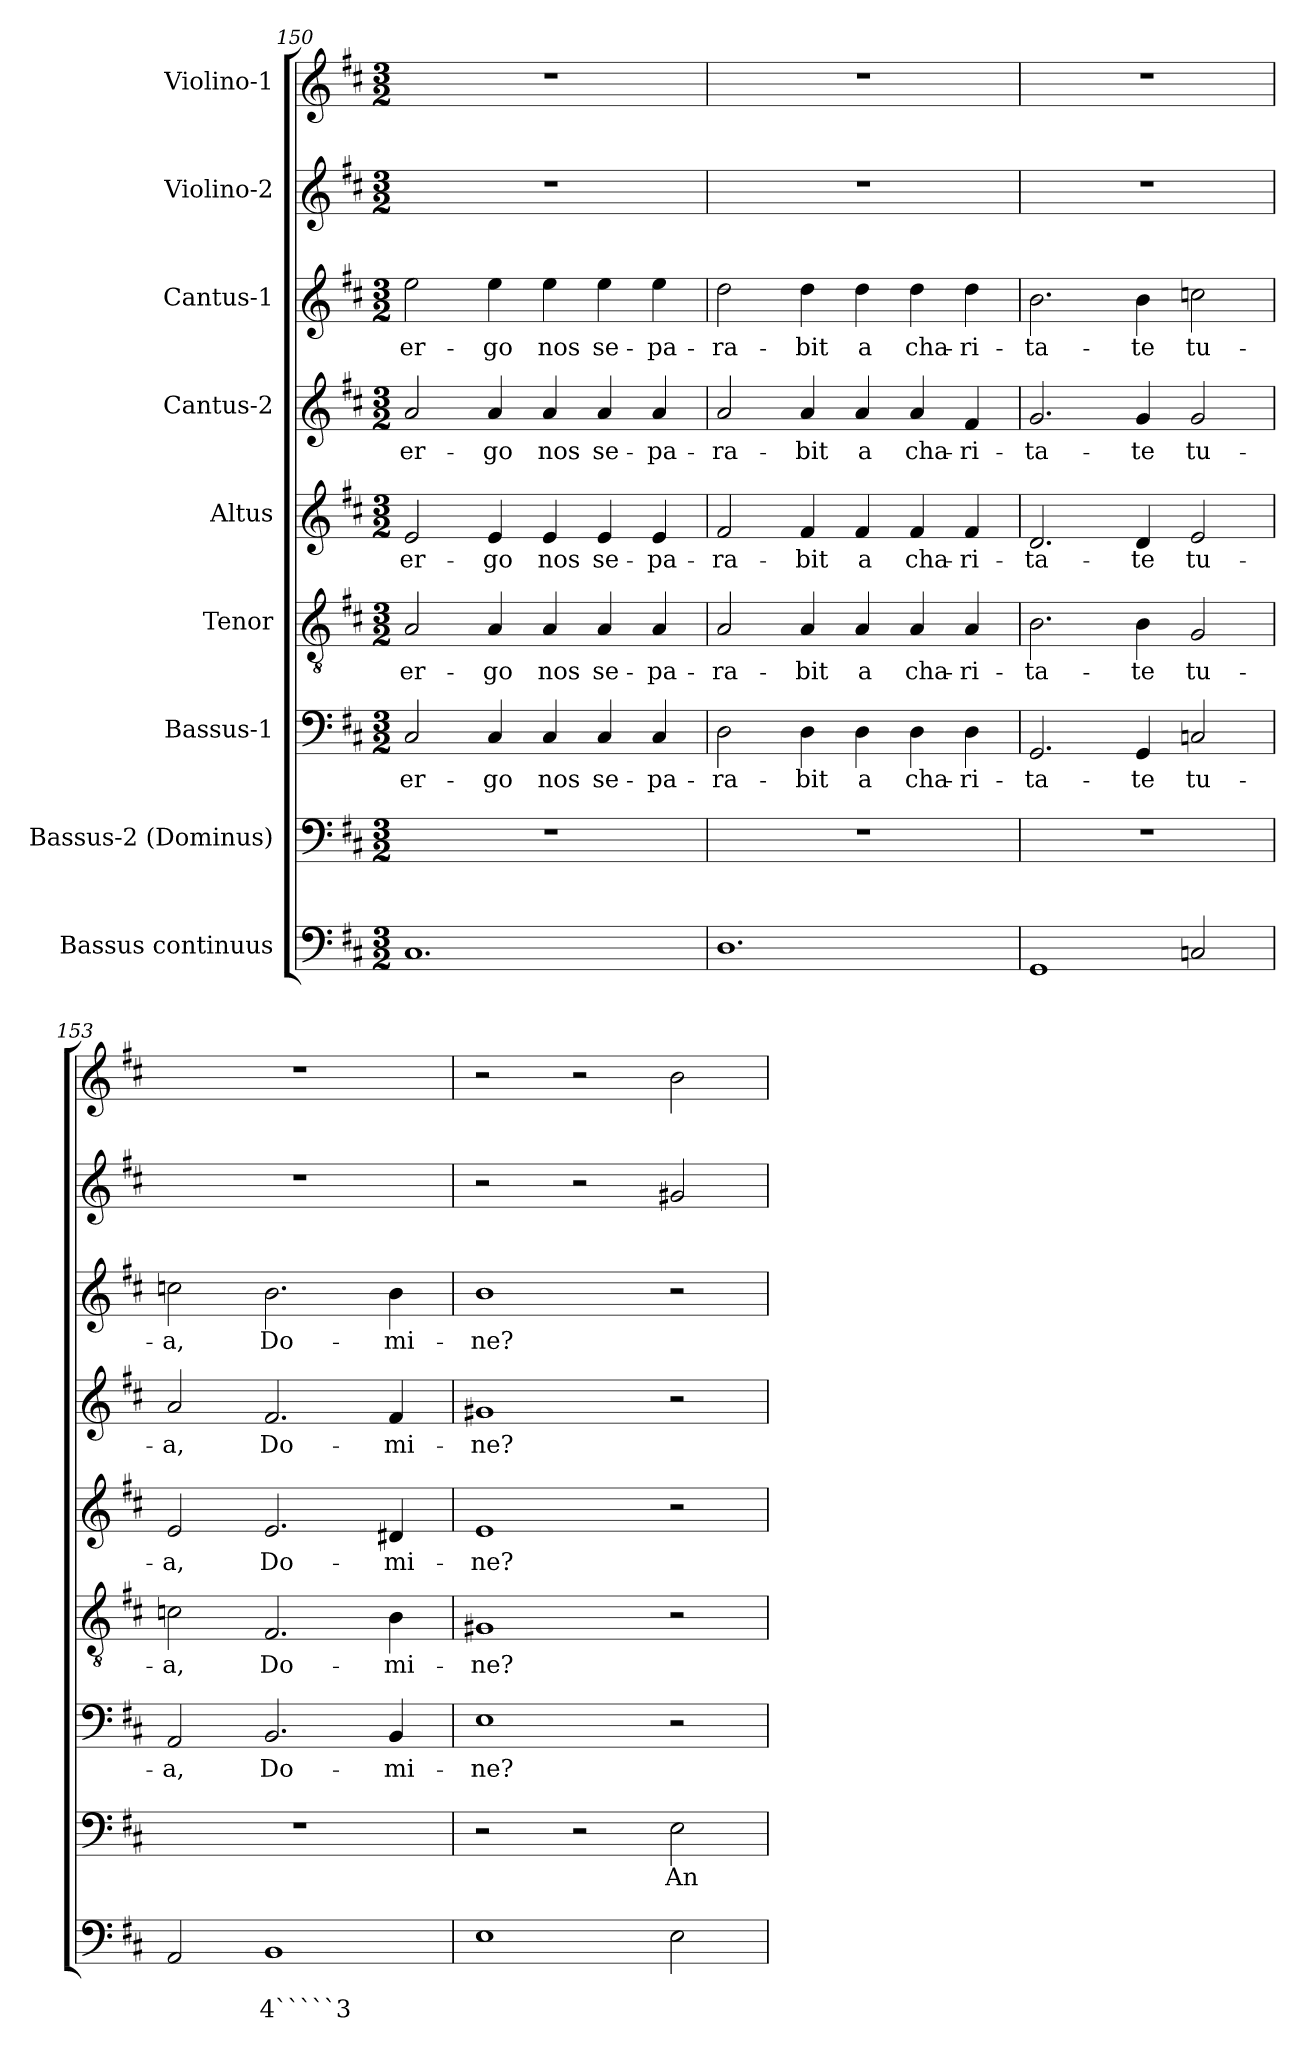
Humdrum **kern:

**kern	**text	**text	**kern	**text	**kern	**text	**kern	**text	**kern	**text	**kern	**text	**kern	**text	**kern	**kern
*part9	*part9	*part9	*part8	*part8	*part7	*part7	*part6	*part6	*part5	*part5	*part4	*part4	*part3	*part3	*part2	*part1
*staff9	*staff9	*staff9	*staff8	*staff8	*staff7	*staff7	*staff6	*staff6	*staff5	*staff5	*staff4	*staff4	*staff3	*staff3	*staff2	*staff1
*I"Bassus continuus	*	*	*I"Bassus-2 (Dominus)	*	*I"Bassus-1	*	*I"Tenor	*	*I"Altus	*	*I"Cantus-2	*	*I"Cantus-1	*	*I"Violino-2	*I"Violino-1
!!LO:PB:g=z
*clefF4	*	*	*clefF4	*	*clefF4	*	*clefGv2	*	*clefG2	*	*clefG2	*	*clefG2	*	*clefG2	*clefG2
*k[f#c#]	*	*	*k[f#c#]	*	*k[f#c#]	*	*k[f#c#]	*	*k[f#c#]	*	*k[f#c#]	*	*k[f#c#]	*	*k[f#c#]	*k[f#c#]
*D:	*	*	*D:	*	*D:	*	*D:	*	*D:	*	*D:	*	*D:	*	*D:	*D:
*M3/2	*	*	*M3/2	*	*M3/2	*	*M3/2	*	*M3/2	*	*M3/2	*	*M3/2	*	*M3/2	*M3/2
=150	=150	=150	=150	=150	=150	=150	=150	=150	=150	=150	=150	=150	=150	=150	=150	=150
!	!	!	!	!	!	!LO:LY:b	!	!LO:LY:b	!	!LO:LY:b	!	!LO:LY:b	!	!LO:LY:b	!	!
1.C#	.	.	1.r	.	2C#/	er-	2A/	er-	2e/	er-	2a/	er-	2ee\	er-	1.r	1.r
!	!	!	!	!	!	!LO:LY:b	!	!LO:LY:b	!	!LO:LY:b	!	!LO:LY:b	!	!LO:LY:b	!	!
.	.	.	.	.	4C#/	-go	4A/	-go	4e/	-go	4a/	-go	4ee\	-go	.	.
!	!	!	!	!	!	!LO:LY:b	!	!LO:LY:b	!	!LO:LY:b	!	!LO:LY:b	!	!LO:LY:b	!	!
.	.	.	.	.	4C#/	nos	4A/	nos	4e/	nos	4a/	nos	4ee\	nos	.	.
!	!	!	!	!	!	!LO:LY:b	!	!LO:LY:b	!	!LO:LY:b	!	!LO:LY:b	!	!LO:LY:b	!	!
.	.	.	.	.	4C#/	se-	4A/	se-	4e/	se-	4a/	se-	4ee\	se-	.	.
!	!	!	!	!	!	!LO:LY:b	!	!LO:LY:b	!	!LO:LY:b	!	!LO:LY:b	!	!LO:LY:b	!	!
.	.	.	.	.	4C#/	-pa-	4A/	-pa-	4e/	-pa-	4a/	-pa-	4ee\	-pa-	.	.
=151	=151	=151	=151	=151	=151	=151	=151	=151	=151	=151	=151	=151	=151	=151	=151	=151
!	!	!	!	!	!	!LO:LY:b	!	!LO:LY:b	!	!LO:LY:b	!	!LO:LY:b	!	!LO:LY:b	!	!
1.D	.	.	1.r	.	2D\	-ra-	2A/	-ra-	2f#/	-ra-	2a/	-ra-	2dd\	-ra-	1.r	1.r
!	!	!	!	!	!	!LO:LY:b	!	!LO:LY:b	!	!LO:LY:b	!	!LO:LY:b	!	!LO:LY:b	!	!
.	.	.	.	.	4D\	-bit	4A/	-bit	4f#/	-bit	4a/	-bit	4dd\	-bit	.	.
!	!	!	!	!	!	!LO:LY:b	!	!LO:LY:b	!	!LO:LY:b	!	!LO:LY:b	!	!LO:LY:b	!	!
.	.	.	.	.	4D\	a	4A/	a	4f#/	a	4a/	a	4dd\	a	.	.
!	!	!	!	!	!	!LO:LY:b	!	!LO:LY:b	!	!LO:LY:b	!	!LO:LY:b	!	!LO:LY:b	!	!
.	.	.	.	.	4D\	cha-	4A/	cha-	4f#/	cha-	4a/	cha-	4dd\	cha-	.	.
!	!	!	!	!	!	!LO:LY:b	!	!LO:LY:b	!	!LO:LY:b	!	!LO:LY:b	!	!LO:LY:b	!	!
.	.	.	.	.	4D\	-ri-	4A/	-ri-	4f#/	-ri-	4f#/	-ri-	4dd\	-ri-	.	.
=152	=152	=152	=152	=152	=152	=152	=152	=152	=152	=152	=152	=152	=152	=152	=152	=152
!	!	!	!	!	!	!LO:LY:b	!	!LO:LY:b	!	!LO:LY:b	!	!LO:LY:b	!	!LO:LY:b	!	!
1GG	.	.	1.r	.	2.GG/	-ta-	2.B\	-ta-	2.d/	-ta-	2.g/	-ta-	2.b\	-ta-	1.r	1.r
!	!	!	!	!	!	!LO:LY:b	!	!LO:LY:b	!	!LO:LY:b	!	!LO:LY:b	!	!LO:LY:b	!	!
.	.	.	.	.	4GG/	-te	4B\	-te	4d/	-te	4g/	-te	4b\	-te	.	.
!	!	!	!	!	!	!LO:LY:b	!	!LO:LY:b	!	!LO:LY:b	!	!LO:LY:b	!	!LO:LY:b	!	!
2Cn/	.	.	.	.	2Cn/	tu-	2G/	tu-	2e/	tu-	2g/	tu-	2ccn\	tu-	.	.
=153	=153	=153	=153	=153	=153	=153	=153	=153	=153	=153	=153	=153	=153	=153	=153	=153
!	!	!	!	!	!	!LO:LY:b	!	!LO:LY:b	!	!LO:LY:b	!	!LO:LY:b	!	!LO:LY:b	!	!
2AA/	.	.	1.r	.	2AA/	-a,	2cn\	-a,	2e/	-a,	2a/	-a,	2ccn\	-a,	1.r	1.r
!	!	!LO:LY:b	!	!	!	!LO:LY:b	!	!LO:LY:b	!	!LO:LY:b	!	!LO:LY:b	!	!LO:LY:b	!	!
1BB	.	4`````3	.	.	2.BB/	Do-	2.F#/	Do-	2.e/	Do-	2.f#/	Do-	2.b\	Do-	.	.
!	!	!	!	!	!	!LO:LY:b	!	!LO:LY:b	!	!LO:LY:b	!	!LO:LY:b	!	!LO:LY:b	!	!
.	.	.	.	.	4BB/	-mi-	4B\	-mi-	4d#X/	-mi-	4f#/	-mi-	4b\	-mi-	.	.
=154	=154	=154	=154	=154	=154	=154	=154	=154	=154	=154	=154	=154	=154	=154	=154	=154
!	!	!	!	!	!	!LO:LY:b	!	!LO:LY:b	!	!LO:LY:b	!	!LO:LY:b	!	!LO:LY:b	!	!
1E	.	.	2r	.	1E	-ne?	1G#X	-ne?	1e	-ne?	1g#X	-ne?	1b	-ne?	2r	2r
.	.	.	2r	.	.	.	.	.	.	.	.	.	.	.	2r	2r
!	!	!	!	!LO:LY:b	!	!	!	!	!	!	!	!	!	!	!	!
2E\	.	.	2E\	An	2r	.	2r	.	2r	.	2r	.	2r	.	2g#X/	2b\
=	=	=	=	=	=	=	=	=	=	=	=	=	=	=	=	=
*-	*-	*-	*-	*-	*-	*-	*-	*-	*-	*-	*-	*-	*-	*-	*-	*-
